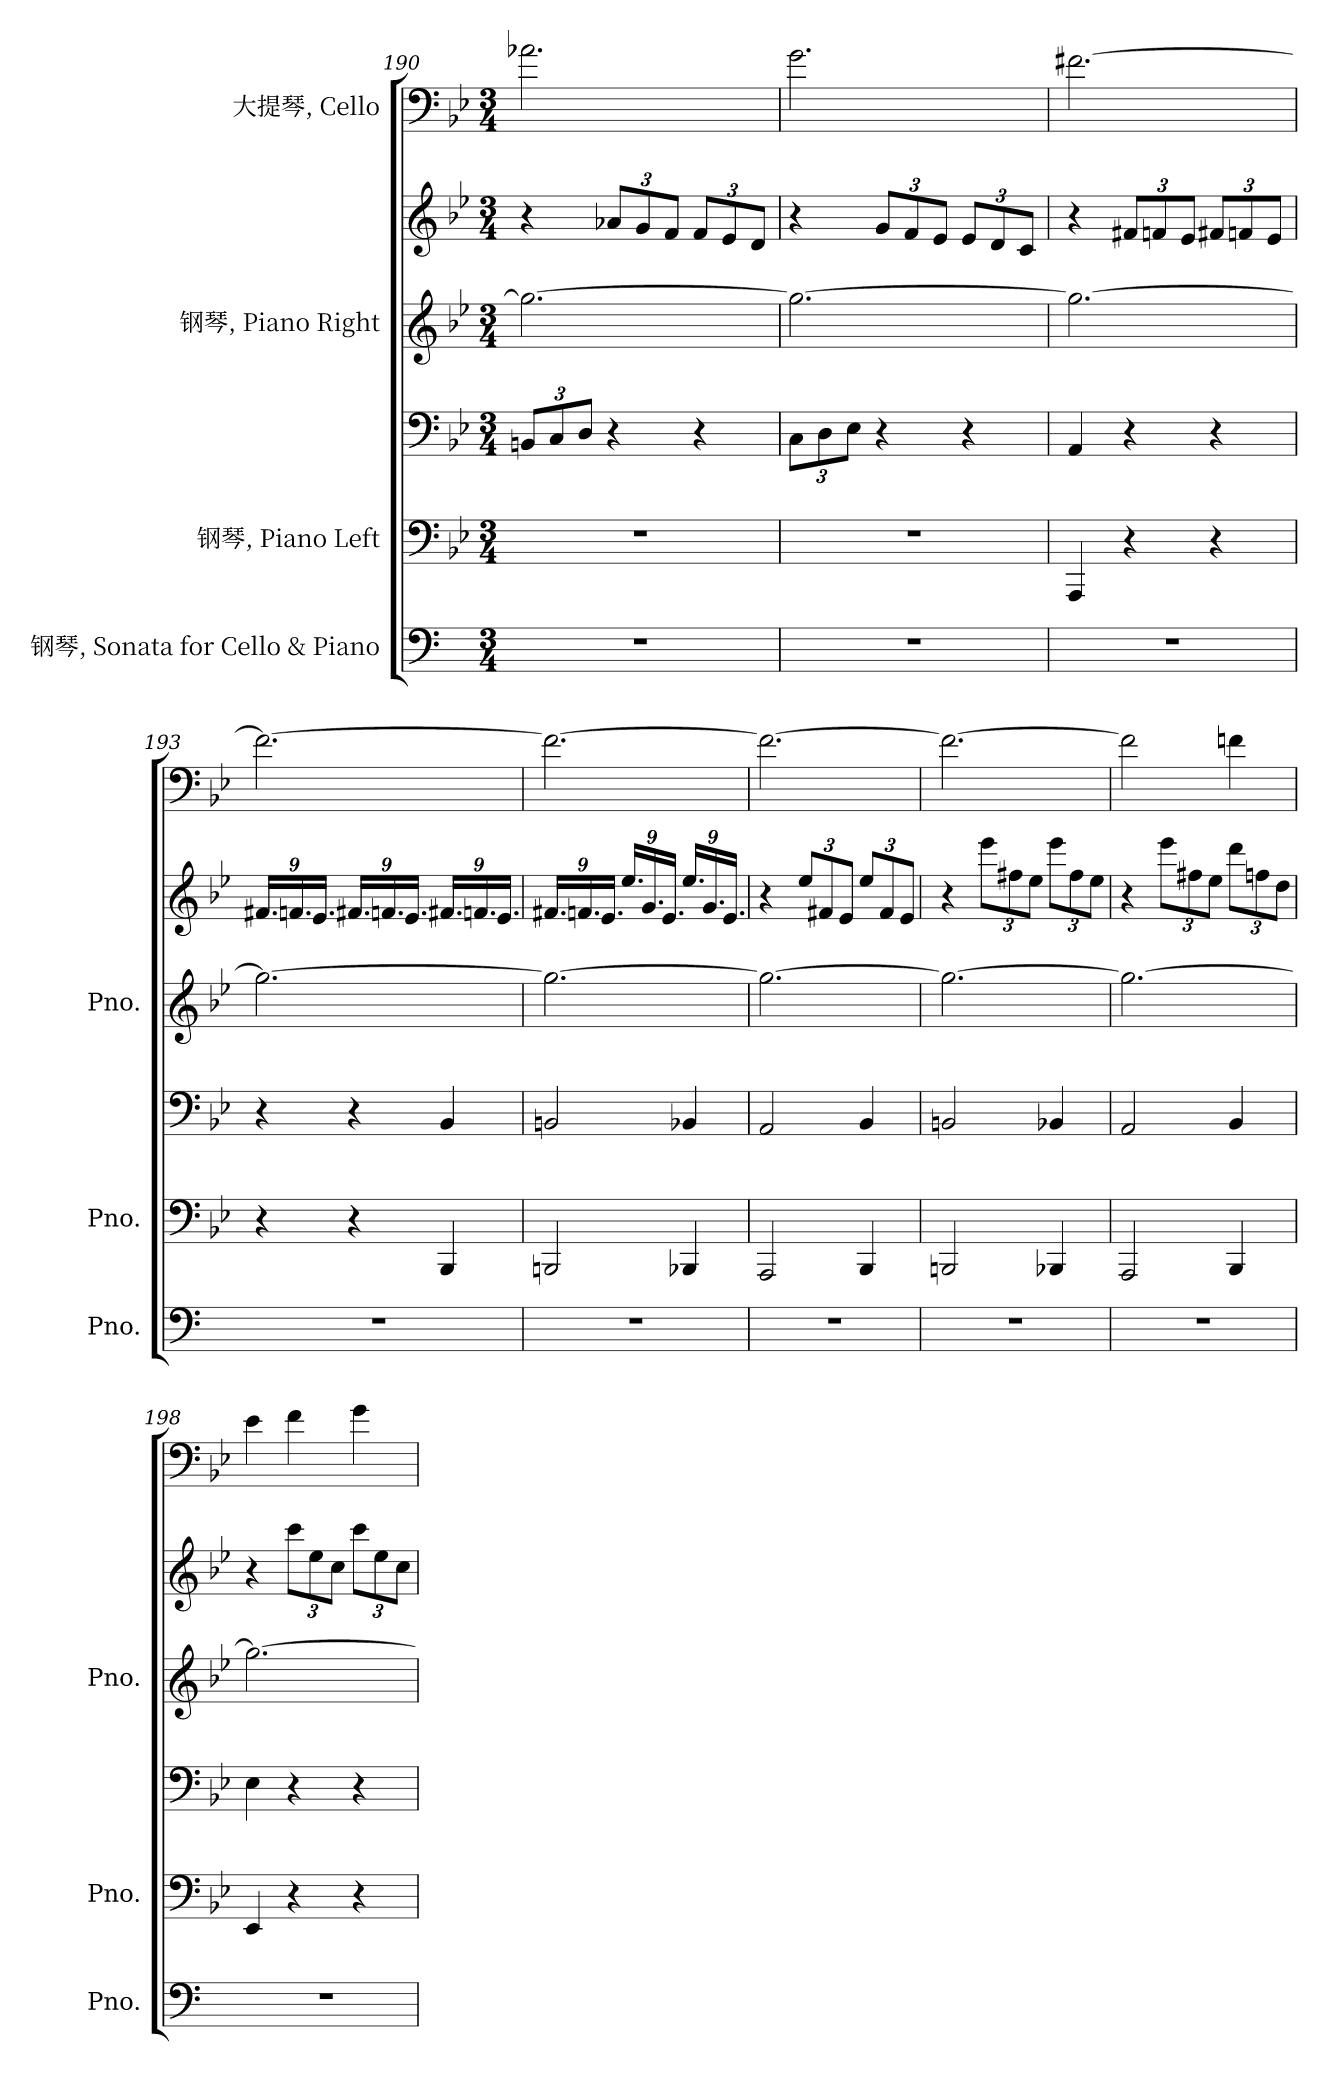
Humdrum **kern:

**kern	**kern	**kern	**kern	**kern	**kern
*part4	*part3	*part3	*part2	*part2	*part1
*staff6	*staff5	*staff4	*staff3	*staff2	*staff1
*I"钢琴, Sonata for Cello &amp; Piano	*I"钢琴, Piano Left	*	*I"钢琴, Piano Right	*	*I"大提琴, Cello
*I'Pno.	*I'Pno.	*	*I'Pno.	*	*
*clefF4	*clefF4	*clefF4	*clefG2	*clefG2	*clefF4
*k[]	*k[b-e-]	*k[b-e-]	*k[b-e-]	*k[b-e-]	*k[b-e-]
*M3/4	*M3/4	*M3/4	*M3/4	*M3/4	*M3/4
*	*	*Xbrackettup	*	*	*
=190	=190	=190	=190	=190	=190
2.r	2.r	12BBn/L	2.gg\_	4r	2.a-X\
.	.	12C/	.	.	.
.	.	12D/J	.	.	.
*	*	*	*	*Xbrackettup	*
.	.	4r	.	12a-X/L	.
.	.	.	.	12g/	.
.	.	.	.	12f/J	.
.	.	4r	.	12f/L	.
.	.	.	.	12e-/	.
.	.	.	.	12d/J	.
=191	=191	=191	=191	=191	=191
2.r	2.r	12C\L	2.gg\_	4r	2.g\
.	.	12D\	.	.	.
.	.	12E-\J	.	.	.
.	.	4r	.	12g/L	.
.	.	.	.	12f/	.
.	.	.	.	12e-/J	.
.	.	4r	.	12e-/L	.
.	.	.	.	12d/	.
.	.	.	.	12c/J	.
=192	=192	=192	=192	=192	=192
2.r	4AAA/	4AA/	2.gg\_	4r	[2.f#X\
.	4r	4r	.	12f#X/L	.
.	.	.	.	12fn/	.
.	.	.	.	12e-/J	.
.	4r	4r	.	12f#X/L	.
.	.	.	.	12fn/	.
.	.	.	.	12e-/J	.
!!LO:LB:g=z
=193	=193	=193	=193	=193	=193
2.r	4r	4r	2.gg\_	18.f#X/LL	2.f#\_
.	.	.	.	18.fn/	.
.	.	.	.	18.e-/JJ	.
.	4r	4r	.	18.f#X/LL	.
.	.	.	.	18.fn/	.
.	.	.	.	18.e-/JJ	.
.	4BBB-/	4BB-/	.	18.f#X/LL	.
.	.	.	.	18.fn/	.
.	.	.	.	18.e-/JJ	.
=194	=194	=194	=194	=194	=194
2.r	2BBBn/	2BBn/	2.gg\_	18.f#X/LL	2.f#\_
.	.	.	.	18.fn/	.
.	.	.	.	18.e-/JJ	.
.	.	.	.	18.ee-/LL	.
.	.	.	.	18.g/	.
.	.	.	.	18.e-/JJ	.
.	4BBB-X/	4BB-X/	.	18.ee-/LL	.
.	.	.	.	18.g/	.
.	.	.	.	18.e-/JJ	.
=195	=195	=195	=195	=195	=195
2.r	2AAA/	2AA/	2.gg\_	4r	2.f#\_
.	.	.	.	12ee-/L	.
.	.	.	.	12f#X/	.
.	.	.	.	12e-/J	.
.	4BBB-/	4BB-/	.	12ee-/L	.
.	.	.	.	12f#/	.
.	.	.	.	12e-/J	.
!!LO:PB:g=z
=196	=196	=196	=196	=196	=196
2.r	2BBBn/	2BBn/	2.gg\_	4r	2.f#\_
.	.	.	.	12eee-\L	.
.	.	.	.	12ff#X\	.
.	.	.	.	12ee-\J	.
.	4BBB-X/	4BB-X/	.	12eee-\L	.
.	.	.	.	12ff#\	.
.	.	.	.	12ee-\J	.
=197	=197	=197	=197	=197	=197
2.r	2AAA/	2AA/	2.gg\_	4r	2f#\]
.	.	.	.	12eee-\L	.
.	.	.	.	12ff#X\	.
.	.	.	.	12ee-\J	.
.	4BBB-/	4BB-/	.	12ddd\L	4fn\
.	.	.	.	12ffn\	.
.	.	.	.	12dd\J	.
=198	=198	=198	=198	=198	=198
2.r	4EE-/	4E-\	2.gg\_	4r	4e-\
.	4r	4r	.	12ccc\L	4f\
.	.	.	.	12ee-\	.
.	.	.	.	12cc\J	.
.	4r	4r	.	12ccc\L	4g\
.	.	.	.	12ee-\	.
.	.	.	.	12cc\J	.
=	=	=	=	=	=
*-	*-	*-	*-	*-	*-
